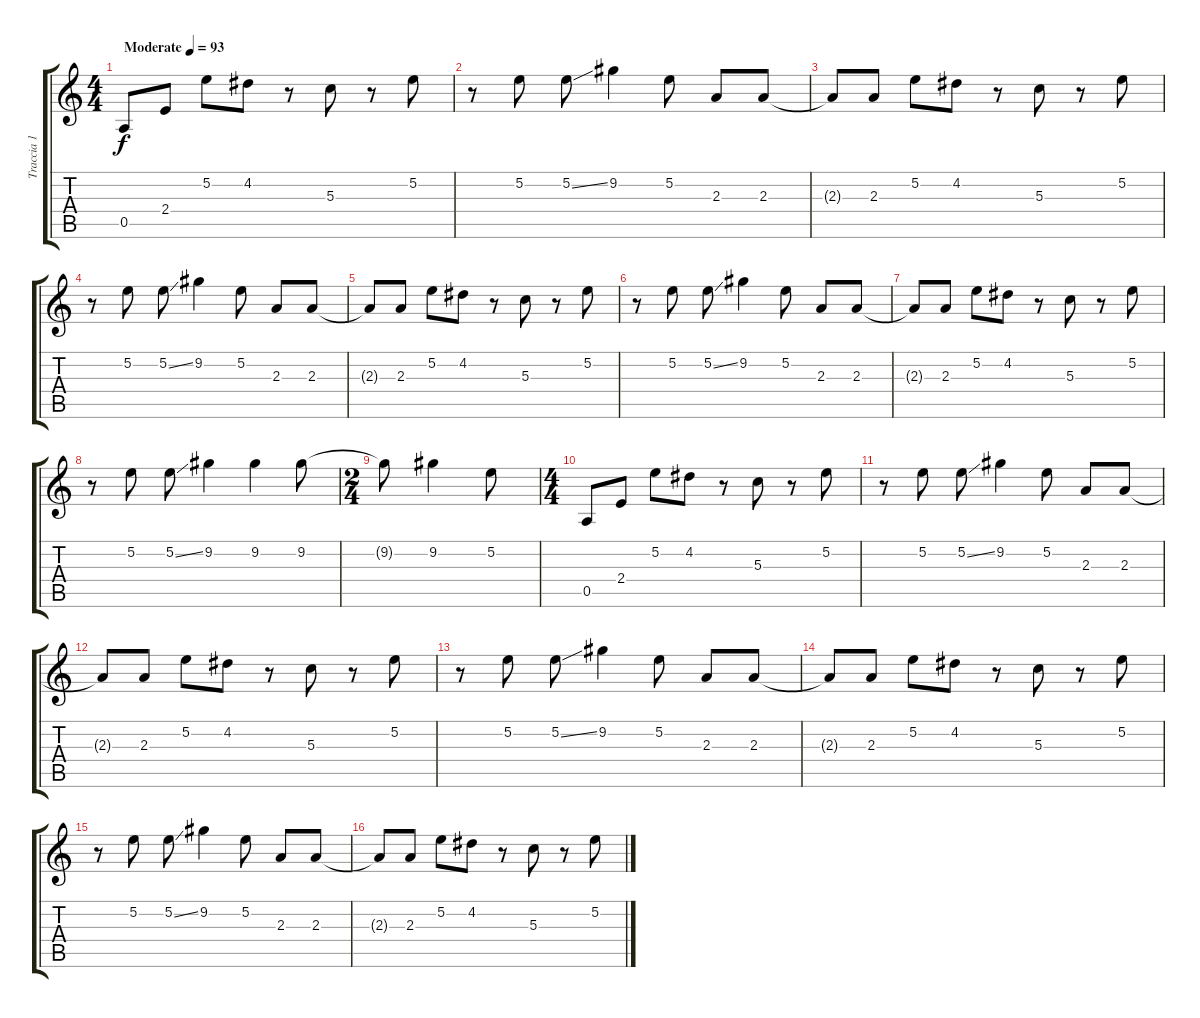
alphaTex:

\track ("Traccia 1" "Traccia 1") {instrument electricguitarjazz}
\staff {score tabs}
\tuning (E4 B3 G3 D3 A2 E2) {hide}
\ts (4 4)
\tempo (93 "Moderate")
\clef g2
\ks c
0.5.8{dy f instrument electricguitarjazz} 2.4.8 5.2.8 4.2.8 r.8 5.3.8 r.8 5.2.8 |
r.8 5.2.8 5.2{ss}.8 9.2.4 5.2.8 2.3.8 2.3.8 |
2.3{t}.8 2.3.8 5.2.8 4.2.8 r.8 5.3.8 r.8 5.2.8 |
r.8 5.2.8 5.2{ss}.8 9.2.4 5.2.8 2.3.8 2.3.8 |
2.3{t}.8 2.3.8 5.2.8 4.2.8 r.8 5.3.8 r.8 5.2.8 |
r.8 5.2.8 5.2{ss}.8 9.2.4 5.2.8 2.3.8 2.3.8 |
2.3{t}.8 2.3.8 5.2.8 4.2.8 r.8 5.3.8 r.8 5.2.8 |
r.8 5.2.8 5.2{ss}.8 9.2.4 9.2.4 9.2.8 |
\ts (2 4)
9.2{t}.8 9.2.4 5.2.8 |
\ts (4 4)
0.5.8 2.4.8 5.2.8 4.2.8 r.8 5.3.8 r.8 5.2.8 |
r.8 5.2.8 5.2{ss}.8 9.2.4 5.2.8 2.3.8 2.3.8 |
2.3{t}.8 2.3.8 5.2.8 4.2.8 r.8 5.3.8 r.8 5.2.8 |
r.8 5.2.8 5.2{ss}.8 9.2.4 5.2.8 2.3.8 2.3.8 |
2.3{t}.8 2.3.8 5.2.8 4.2.8 r.8 5.3.8 r.8 5.2.8 |
r.8 5.2.8 5.2{ss}.8 9.2.4 5.2.8 2.3.8 2.3.8 |
2.3{t}.8 2.3.8 5.2.8 4.2.8 r.8 5.3.8 r.8 5.2.8
